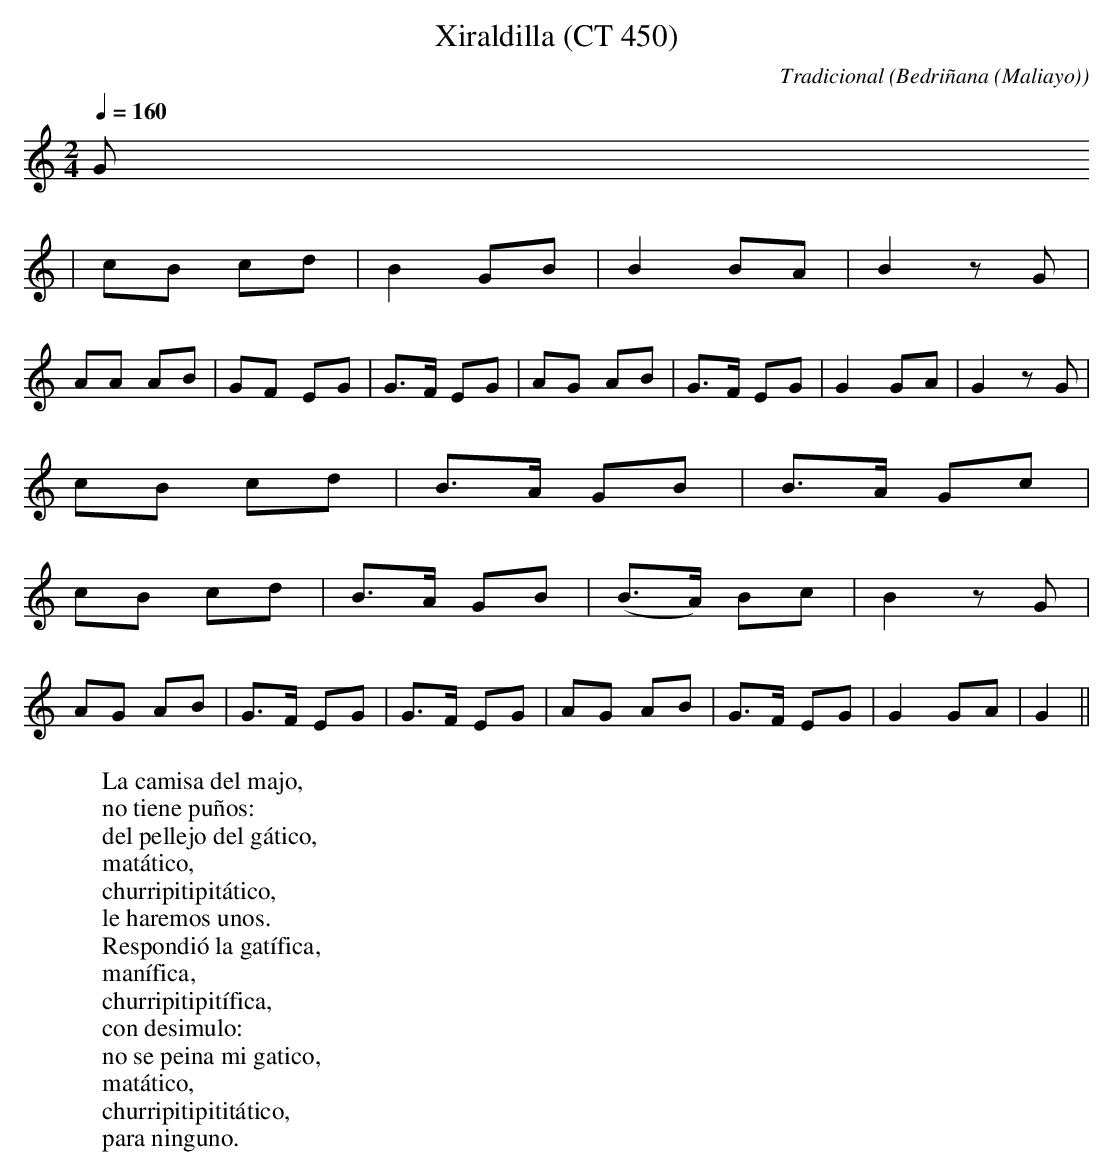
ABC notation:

X:1
T:Xiraldilla (CT 450)
C:Tradicional
O:Bedriñana (Maliayo)
M:2/4
L:1/8
Q:1/4=160
K:C
G
|cB cd|B2 GB|B2 BA|B2 zG|
AA AB|GF EG|G>F EG|AG AB|G>F EG|G2 GA|G2 zG|
cB cd|B>A GB|B>A Gc|
cB cd|B>A GB|(B>A) Bc|B2 zG|
AG AB|G>F EG|G>F EG|AG AB|G>F EG|G2 GA|G2 ||
W:La camisa del majo,
W:no tiene puños:
W:del pellejo del gático,
W:matático,
W:churripitipitático,
W:le haremos unos.
W:Respondió la gatífica,
W:manífica,
W:churripitipitífica,
W:con desimulo:
W:no se peina mi gatico,
W:matático,
W:churripitipititático,
W:para ninguno.
W:
